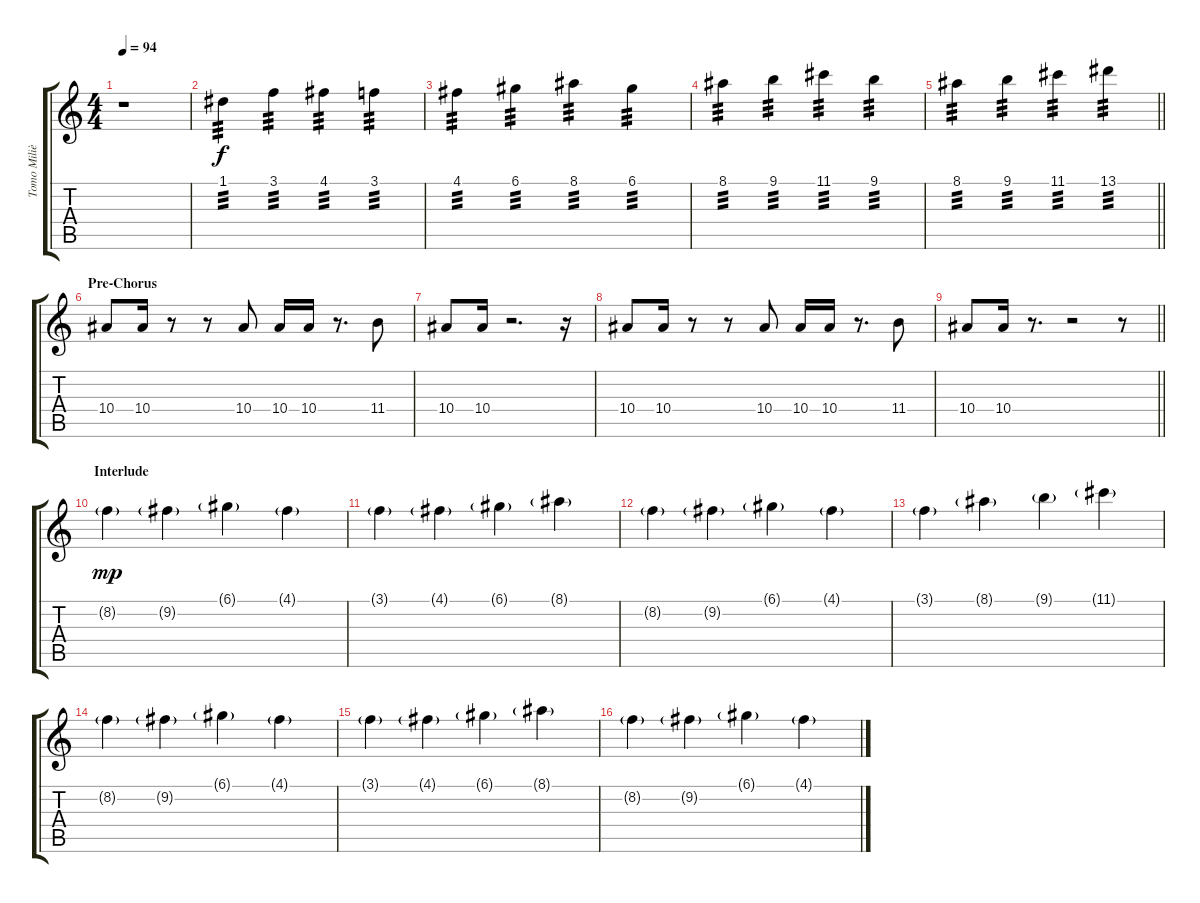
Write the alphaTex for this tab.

\track ("Tomo Milièeviæ" "Tomo Miliè") {instrument electricguitarjazz}
\staff {score tabs}
\tuning (D4 A3 F3 C3 G2 C2) {hide}
\ts (4 4)
\tempo 94
\clef g2
\ks c
r.1{dy f} |
1.1.4{tp 3} 3.1.4{tp 3} 4.1.4{tp 3} 3.1.4{tp 3} |
4.1.4{tp 3} 6.1.4{tp 3} 8.1.4{tp 3} 6.1.4{tp 3} |
8.1.4{tp 3} 9.1.4{tp 3} 11.1.4{tp 3} 9.1.4{tp 3} |
\barLineRight lightlight
8.1.4{tp 3} 9.1.4{tp 3} 11.1.4{tp 3} 13.1.4{tp 3} |
\section ("" "Pre-Chorus")
10.4.8{instrument distortionguitar} 10.4.16 r.8 r.8 10.4.8 10.4.16 10.4.16 r.8{d} 11.4.8 |
10.4.8 10.4.16 r.2{d} r.16 |
10.4.8{instrument distortionguitar} 10.4.16 r.8 r.8 10.4.8 10.4.16 10.4.16 r.8{d} 11.4.8 |
\barLineRight lightlight
10.4.8 10.4.16 r.8{d} r.2 r.8 |
\section ("" "Interlude")
8.2{g}.4{dy mp instrument electricguitarjazz} 9.2{g}.4 6.1{g}.4 4.1{g}.4 |
3.1{g}.4 4.1{g}.4 6.1{g}.4 8.1{g}.4 |
8.2{g}.4 9.2{g}.4 6.1{g}.4 4.1{g}.4 |
3.1{g}.4 8.1{g}.4 9.1{g}.4 11.1{g}.4 |
8.2{g}.4 9.2{g}.4 6.1{g}.4 4.1{g}.4 |
3.1{g}.4 4.1{g}.4 6.1{g}.4 8.1{g}.4 |
8.2{g}.4 9.2{g}.4 6.1{g}.4 4.1{g}.4
